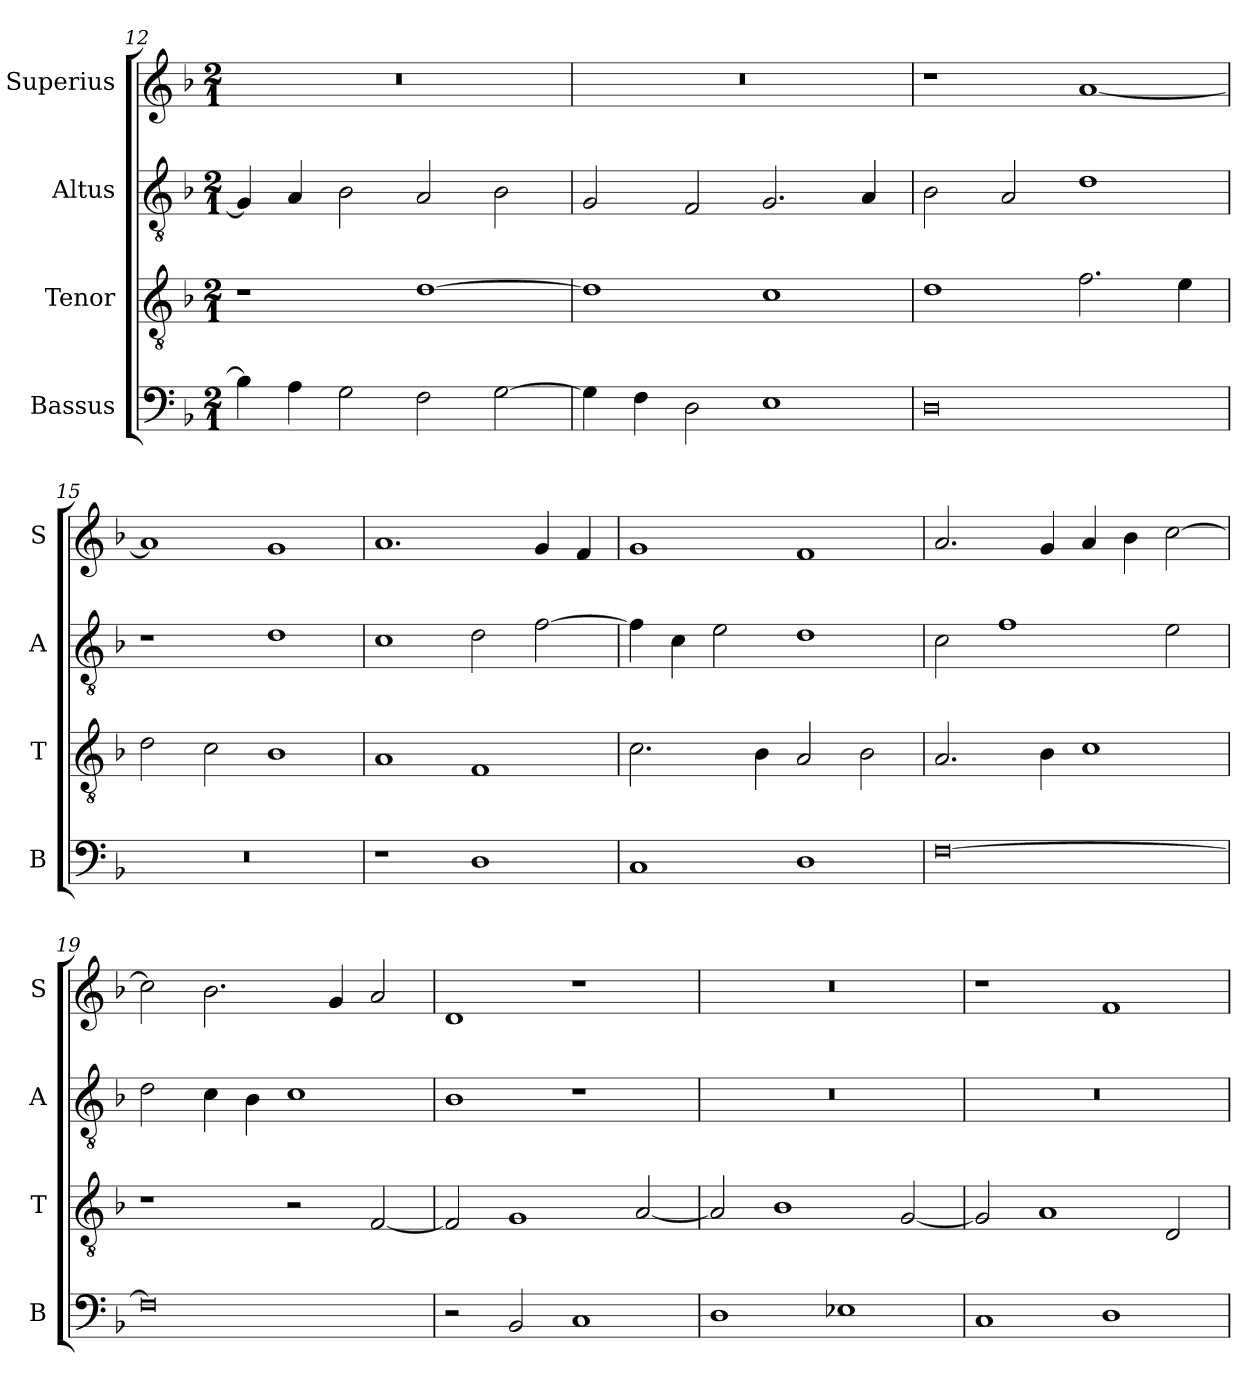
**kern	**kern	**kern	**kern
*part4	*part3	*part2	*part1
*staff4	*staff3	*staff2	*staff1
*I"Bassus	*I"Tenor	*I"Altus	*I"Superius
*I'B	*I'T	*I'A	*I'S
*clefF4	*clefGv2	*clefGv2	*clefG2
*k[b-]	*k[b-]	*k[b-]	*k[b-]
*M2/1	*M2/1	*M2/1	*M2/1
=12	=12	=12	=12
4B-\]	1r	4G/]	0r
4A\	.	4A/	.
2G\	.	2B-\	.
2F\	[1d	2A/	.
[2G\	.	2B-\	.
=13	=13	=13	=13
4G\]	1d]	2G/	0r
4F\	.	.	.
2D\	.	2F/	.
1E	1c	2.G/	.
.	.	4A/	.
=14	=14	=14	=14
0D	1d	2B-\	1r
.	.	2A/	.
.	2.f\	1d	[1a
.	4e\	.	.
=15	=15	=15	=15
0r	2d\	1r	1a]
.	2c\	.	.
.	1B-	1d	1g
=16	=16	=16	=16
1r	1A	1c	1.a
1D	1F	2d\	.
.	.	[2f\	4g/
.	.	.	4f/
=17	=17	=17	=17
1C	2.c\	4f\]	1g
.	.	4c\	.
.	.	2e\	.
.	4B-\	.	.
1D	2A/	1d	1f
.	2B-\	.	.
=18	=18	=18	=18
[0F	2.A/	2c\	2.a/
.	.	1f	.
.	4B-\	.	4g/
.	1c	.	4a/
.	.	.	4b-\
.	.	2e\	[2cc\
=19	=19	=19	=19
0F]	1r	2d\	2cc\]
.	.	4c\	2.b-\
.	.	4B-\	.
.	2r	1c	.
.	.	.	4g/
.	[2F/	.	2a/
=20	=20	=20	=20
2r	2F/]	1B-	1d
2BB-/	1G	.	.
1C	.	1r	1r
.	[2A/	.	.
=21	=21	=21	=21
1D	2A/]	0r	0r
.	1B-	.	.
1E-X	.	.	.
.	[2G/	.	.
=22	=22	=22	=22
1C	2G/]	0r	1r
.	1A	.	.
1D	.	.	1f
.	2D/	.	.
=	=	=	=
*-	*-	*-	*-
